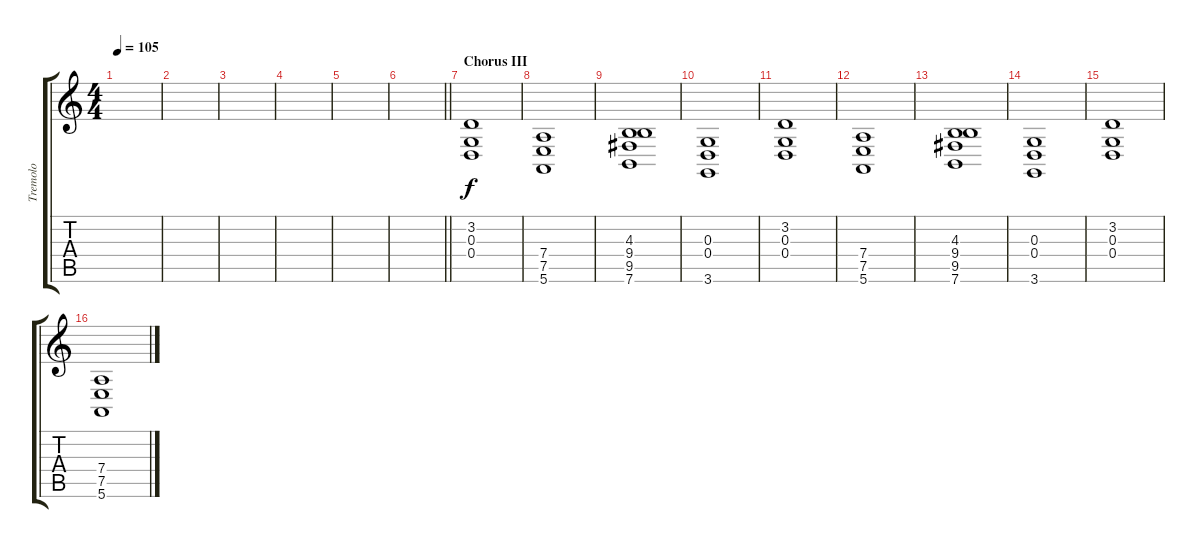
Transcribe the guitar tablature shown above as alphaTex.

\track ("Tremolo" "Tremolo") {instrument tremolostrings}
\staff {score tabs}
\tuning (E4 B3 G3 D3 A2 E2) {hide}
\ts (4 4)
\tempo 105
\clef g2
\ks c
|
|
|
|
|
\barLineRight lightlight
|
\section ("" "Chorus III")
(3.2 0.3 0.4).1{dy f} |
(7.4 7.5 5.6).1 |
(4.3 9.4 9.5 7.6).1 |
(0.3 0.4 3.6).1 |
(3.2 0.3 0.4).1 |
(7.4 7.5 5.6).1 |
(4.3 9.4 9.5 7.6).1 |
(0.3 0.4 3.6).1 |
(3.2 0.3 0.4).1 |
(7.4 7.5 5.6).1
